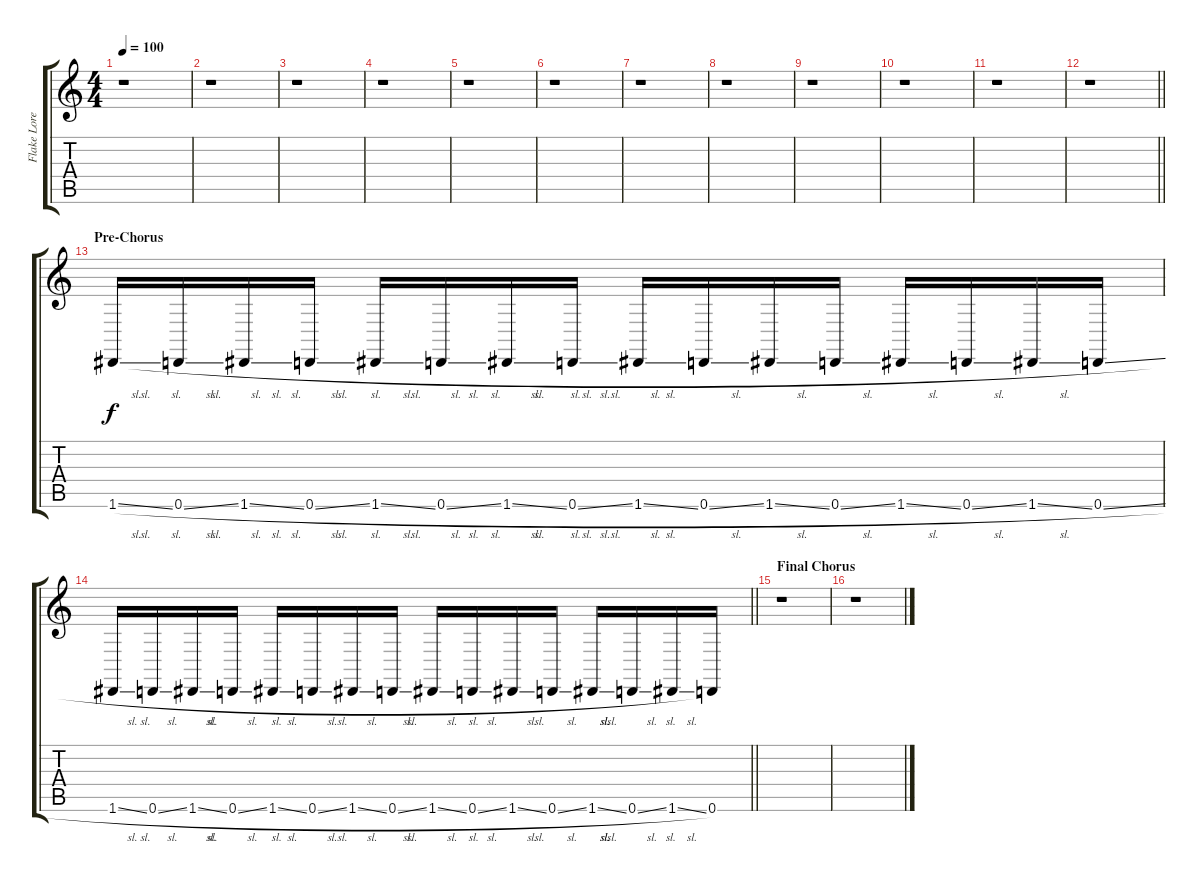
\track ("Flake Lorenz" "Flake Lore") {instrument harpsichord}
\staff {score tabs}
\tuning (E4 B3 G3 D3 A2 D2) {hide}
\ts (4 4)
\tempo 100
\clef g2
\ks c
r.1{dy f} |
r.1 |
r.1 |
r.1 |
r.1 |
r.1 |
r.1 |
r.1 |
r.1 |
r.1 |
r.1 |
\barLineRight lightlight
r.1 |
\section ("" "Pre-Chorus")
1.6{sl}.16{volume 12 instrument overdrivenguitar} 0.6{sl}.16 1.6{sl}.16 0.6{sl}.16 1.6{sl}.16 0.6{sl}.16 1.6{sl}.16 0.6{sl}.16 1.6{sl}.16 0.6{sl}.16 1.6{sl}.16 0.6{sl}.16 1.6{sl}.16 0.6{sl}.16 1.6{sl}.16 0.6{sl}.16 |
\barLineRight lightlight
1.6{sl}.16 0.6{sl}.16 1.6{sl}.16 0.6{sl}.16 1.6{sl}.16 0.6{sl}.16 1.6{sl}.16 0.6{sl}.16 1.6{sl}.16 0.6{sl}.16 1.6{sl}.16 0.6{sl}.16 1.6{sl}.16 0.6{sl}.16 1.6{sl}.16 0.6.16 |
\section ("" "Final Chorus")
r.1 |
r.1
